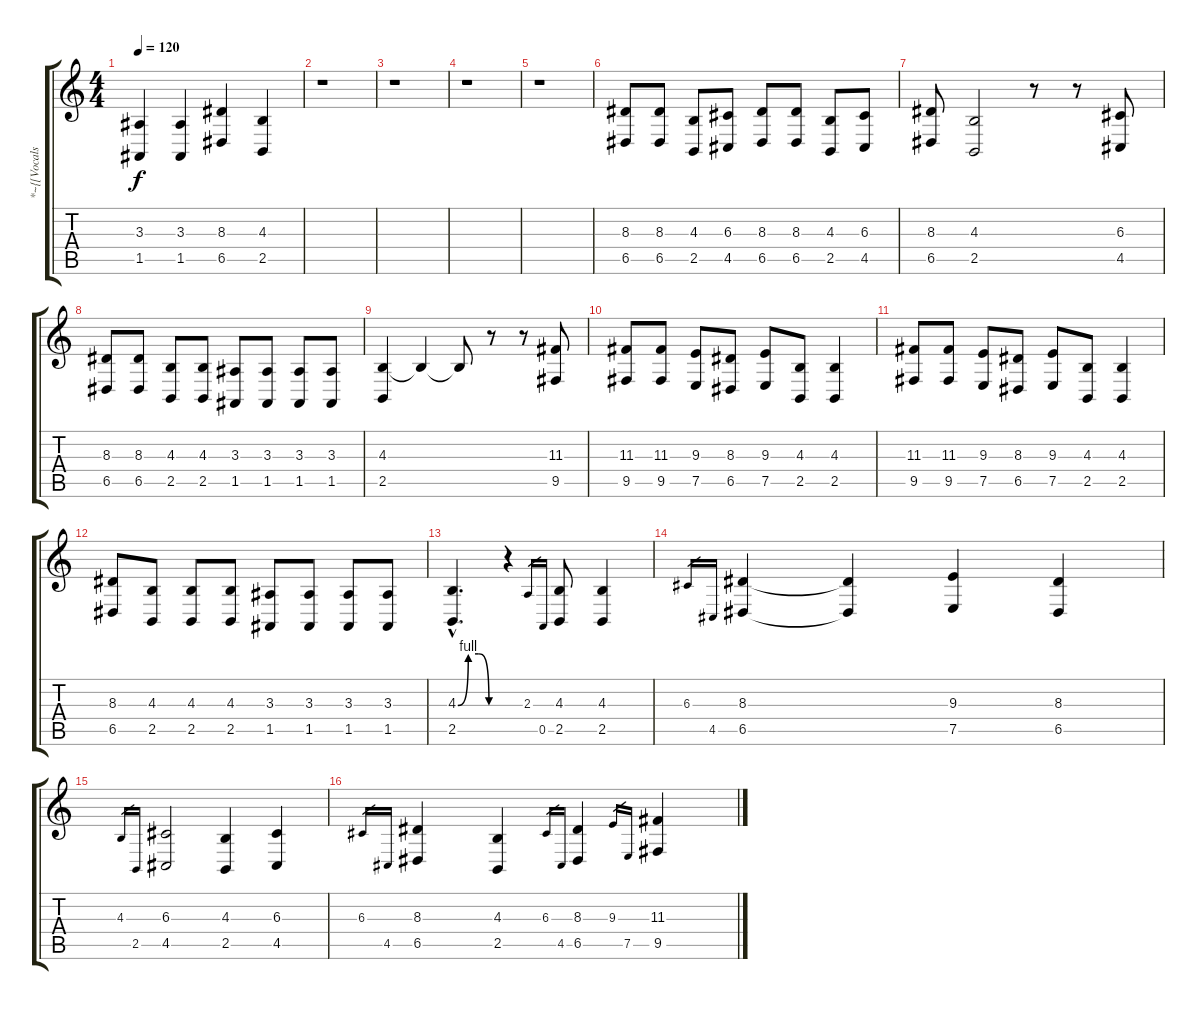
\track ("*~{[Vocals   - Tabbed by Peter B.]}~*" "*~{[Vocals") {instrument tenorsax}
\staff {score tabs}
\tuning (E4 B3 G3 D3 A2 E2) {hide}
\ts (4 4)
\tempo 120
\clef g2
\ks c
(3.3 1.5).4{dy f} (3.3 1.5).4 (8.3 6.5).4 (4.3 2.5).4 |
r.1 |
r.1 |
r.1 |
r.1 |
(8.3 6.5).8 (8.3 6.5).8 (4.3 2.5).8 (6.3 4.5).8 (8.3 6.5).8 (8.3 6.5).8 (4.3 2.5).8 (6.3 4.5).8 |
(8.3 6.5).8 (4.3 2.5).2 r.8 r.8 (6.3 4.5).8 |
(8.3 6.5).8 (8.3 6.5).8 (4.3 2.5).8 (4.3 2.5).8 (3.3 1.5).8 (3.3 1.5).8 (3.3 1.5).8 (3.3 1.5).8 |
(4.3 2.5).4 4.3{t}.4 4.3{t}.8 r.8 r.8 (11.3 9.5).8 |
(11.3 9.5).8 (11.3 9.5).8 (9.3 7.5).8 (8.3 6.5).8 (9.3 7.5).8 (4.3 2.5).8 (4.3 2.5).4 |
(11.3 9.5).8 (11.3 9.5).8 (9.3 7.5).8 (8.3 6.5).8 (9.3 7.5).8 (4.3 2.5).8 (4.3 2.5).4 |
(8.3 6.5).8 (4.3 2.5).8 (4.3 2.5).8 (4.3 2.5).8 (3.3 1.5).8 (3.3 1.5).8 (3.3 1.5).8 (3.3 1.5).8 |
(4.3{be (custom 0 0 15 4 30 4 45 0 60 0) hac} 2.5{hac}).4{d} r.4 2.3.16{gr} 0.5.16{gr} (4.3 2.5).8 (4.3 2.5).4 |
6.3.16{gr} 4.5.16{gr} (8.3 6.5).4 (8.3{t} 6.5{t}).4 (9.3 7.5).4 (8.3 6.5).4 |
4.3.16{gr} 2.5.16{gr} (6.3 4.5).2 (4.3 2.5).4 (6.3 4.5).4 |
6.3.16{gr} 4.5.16{gr} (8.3 6.5).4 (4.3 2.5).4 6.3.16{gr} 4.5.16{gr} (8.3 6.5).4 9.3.16{gr} 7.5.16{gr} (11.3 9.5).4
